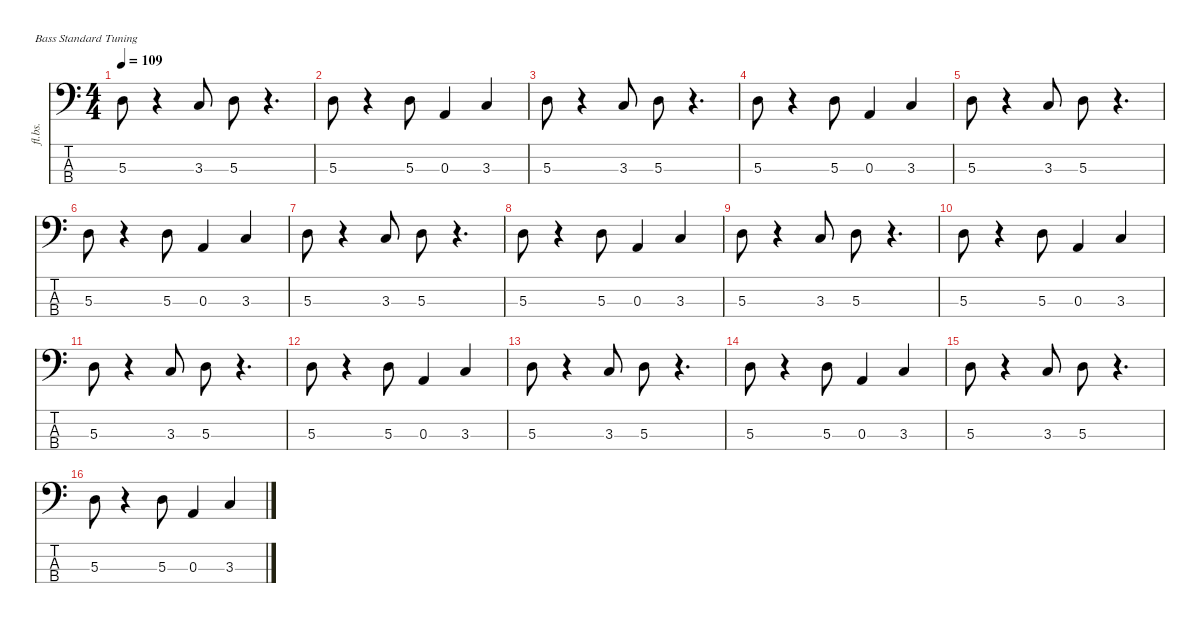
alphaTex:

\defaultSystemsLayout 4
\hideDynamics
\bracketExtendMode nobrackets
\otherSystemsTrackNameOrientation horizontal
\track ("Bass" "fl.bs.") {instrument fretlessbass}
\staff {score tabs}
\tuning (G2 D2 A1 E1)
\ts (4 4)
\tempo 109
\clef f4
\ks c
5.3.8{dy f} r.4 3.3.8 5.3.8 r.4{d} |
5.3.8 r.4 5.3.8 0.3.4 3.3.4 |
5.3.8 r.4 3.3.8 5.3.8 r.4{d} |
5.3.8 r.4 5.3.8 0.3.4 3.3.4 |
5.3.8 r.4 3.3.8 5.3.8 r.4{d} |
5.3.8 r.4 5.3.8 0.3.4 3.3.4 |
5.3.8 r.4 3.3.8 5.3.8 r.4{d} |
5.3.8 r.4 5.3.8 0.3.4 3.3.4 |
5.3.8 r.4 3.3.8 5.3.8 r.4{d} |
5.3.8 r.4 5.3.8 0.3.4 3.3.4 |
5.3.8 r.4 3.3.8 5.3.8 r.4{d} |
5.3.8 r.4 5.3.8 0.3.4 3.3.4 |
5.3.8 r.4 3.3.8 5.3.8 r.4{d} |
5.3.8 r.4 5.3.8 0.3.4 3.3.4 |
5.3.8 r.4 3.3.8 5.3.8 r.4{d} |
5.3.8 r.4 5.3.8 0.3.4 3.3.4
